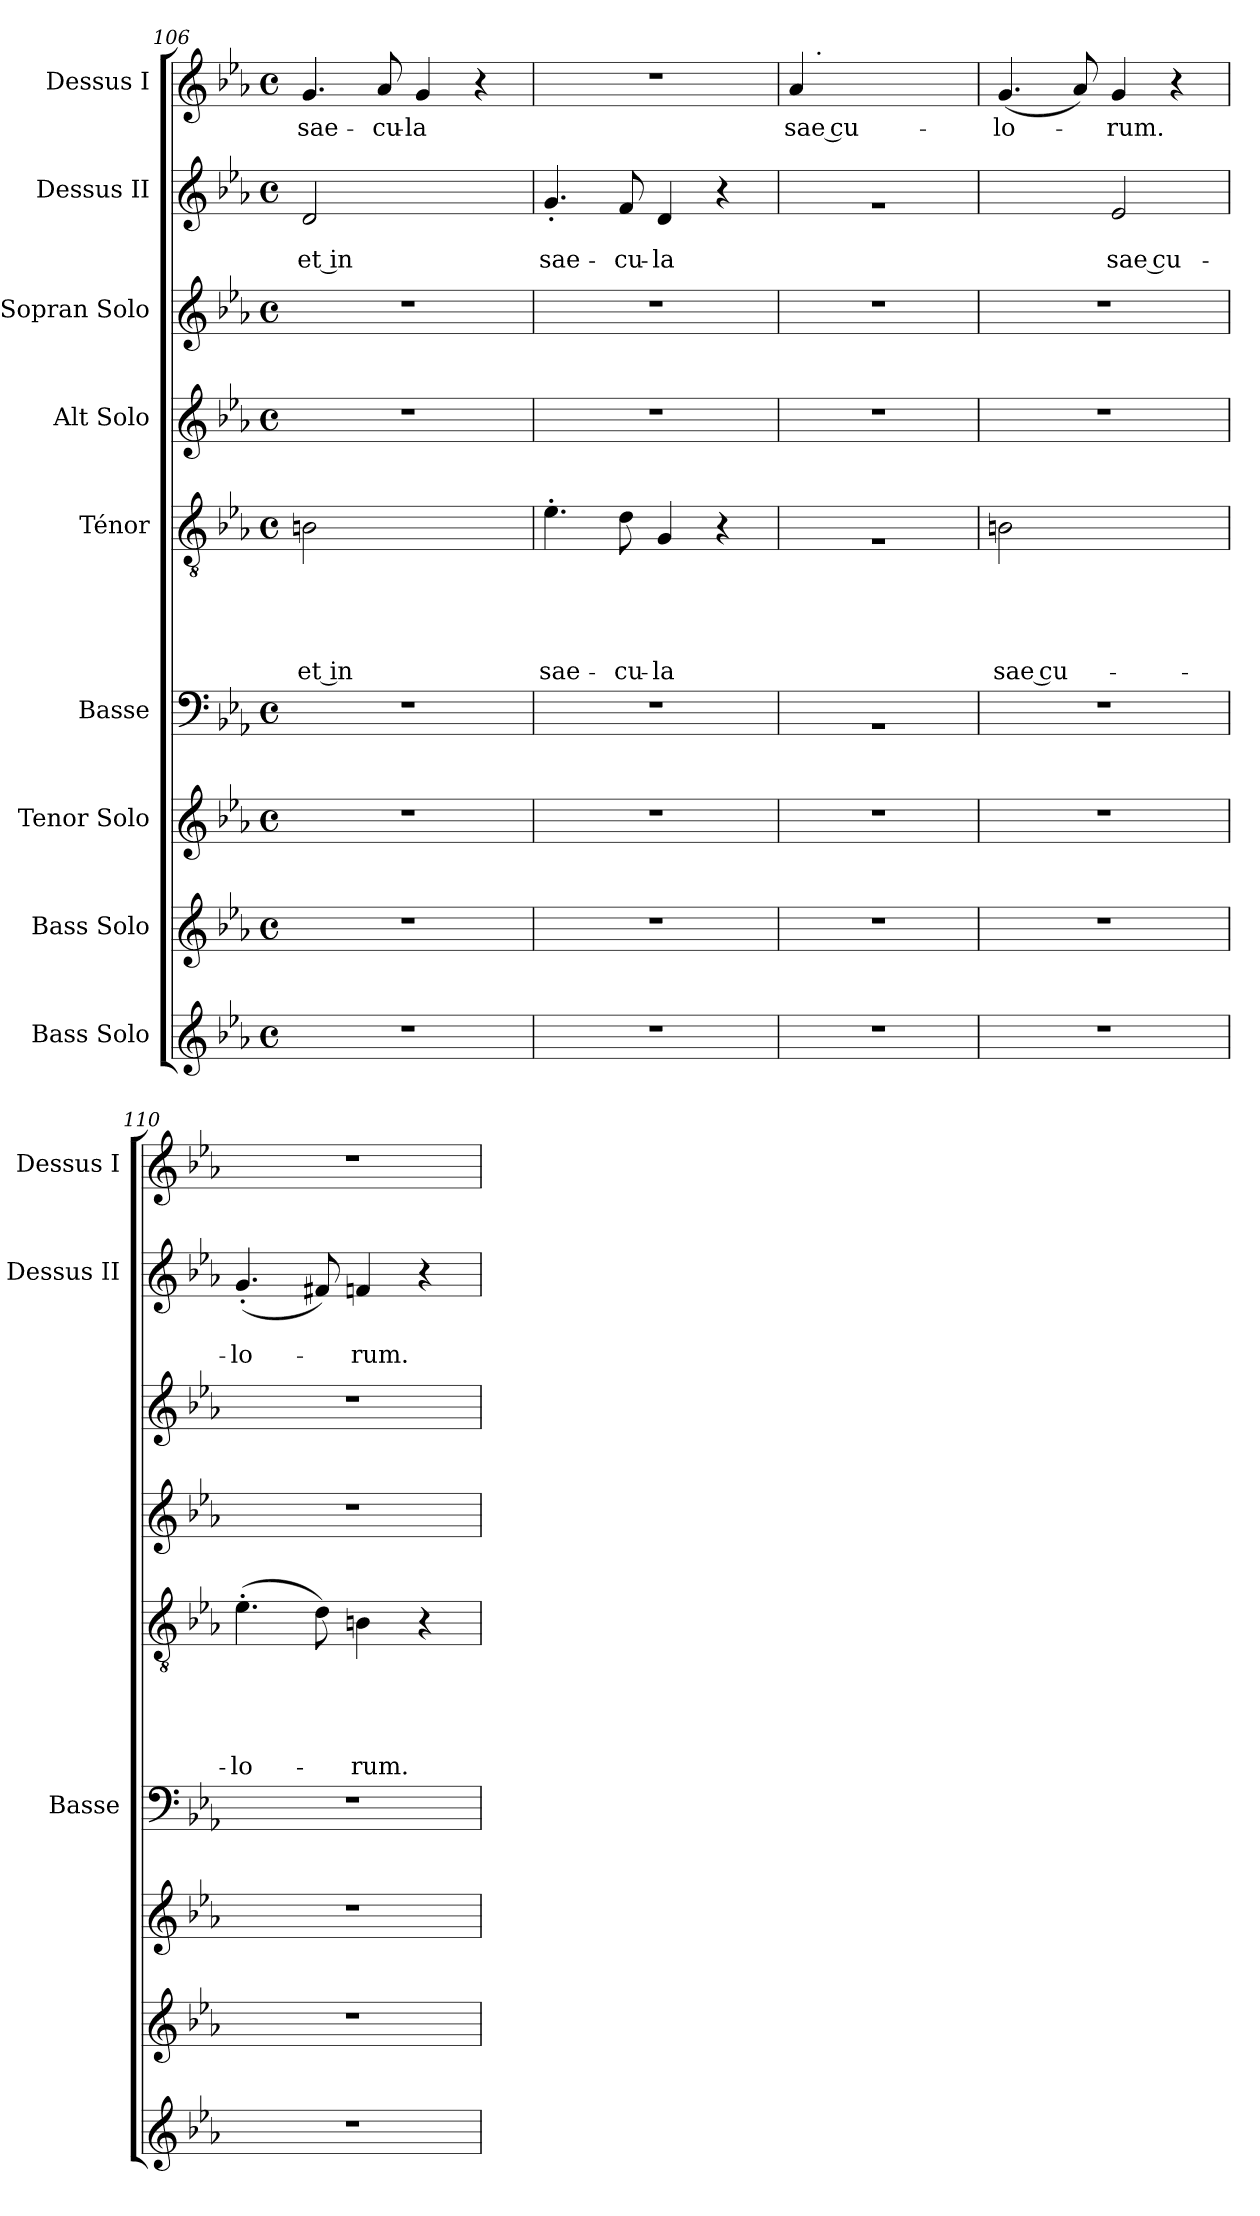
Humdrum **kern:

**kern	**kern	**kern	**kern	**kern	**text	**text	**text	**text	**text	**kern	**kern	**kern	**text	**text	**kern	**text
*part9	*part8	*part7	*part6	*part5	*part5	*part5	*part5	*part5	*part5	*part4	*part3	*part2	*part2	*part2	*part1	*part1
*staff9	*staff8	*staff7	*staff6	*staff5	*staff5	*staff5	*staff5	*staff5	*staff5	*staff4	*staff3	*staff2	*staff2	*staff2	*staff1	*staff1
*I"Bass Solo	*I"Bass Solo	*I"Tenor Solo	*I"Basse	*I"Ténor	*	*	*	*	*	*I"Alt Solo	*I"Sopran Solo	*I"Dessus II	*	*	*I"Dessus I	*
*	*	*	*I'Basse	*	*	*	*	*	*	*	*	*I'Dessus II	*	*	*I'Dessus I	*
*clefG2	*clefG2	*clefG2	*clefF4	*clefGv2	*	*	*	*	*	*clefG2	*clefG2	*clefG2	*	*	*clefG2	*
*ITrd7c12	*	*	*	*	*	*	*	*	*	*	*	*	*	*	*	*
*k[b-e-a-]	*k[b-e-a-]	*k[b-e-a-]	*k[b-e-a-]	*k[b-e-a-]	*	*	*	*	*	*k[b-e-a-]	*k[b-e-a-]	*k[b-e-a-]	*	*	*k[b-e-a-]	*
*E-:	*E-:	*E-:	*E-:	*E-:	*	*	*	*	*	*E-:	*E-:	*E-:	*	*	*E-:	*
*M4/4	*M4/4	*M4/4	*M4/4	*M4/4	*	*	*	*	*	*M4/4	*M4/4	*M4/4	*	*	*M4/4	*
*met(c)	*met(c)	*met(c)	*met(c)	*met(c)	*	*	*	*	*	*met(c)	*met(c)	*met(c)	*	*	*met(c)	*
=106	=106	=106	=106	=106	=106	=106	=106	=106	=106	=106	=106	=106	=106	=106	=106	=106
!	!	!	!	!	!	!	!	!	!LO:LY:b	!	!	!	!	!LO:LY:b	!	!LO:LY:b
1r	1r	1r	1r	2Bn\	.	.	.	.	et in	1r	1r	2d/	.	et in	4.g/	sae-
!	!	!	!	!	!	!	!	!	!	!	!	!	!	!	!	!LO:LY:b
.	.	.	.	.	.	.	.	.	.	.	.	.	.	.	8a-/	-cu-
!	!	!	!	!	!	!	!	!	!	!	!	!	!	!	!	!LO:LY:b
.	.	.	.	2ryy	.	.	.	.	.	.	.	2ryy	.	.	4g/	-la
.	.	.	.	.	.	.	.	.	.	.	.	.	.	.	4r	.
=107	=107	=107	=107	=107	=107	=107	=107	=107	=107	=107	=107	=107	=107	=107	=107	=107
!	!	!	!	!	!	!	!	!	!LO:LY:b	!	!	!	!	!LO:LY:b	!	!
1r	1r	1r	1r	4.e-'>\	.	.	.	.	sae-	1r	1r	4.g'</	.	sae-	1r	.
!	!	!	!	!	!	!	!	!	!LO:LY:b	!	!	!	!	!LO:LY:b	!	!
.	.	.	.	8d\	.	.	.	.	-cu-	.	.	8f/	.	-cu-	.	.
!	!	!	!	!	!	!	!	!	!LO:LY:b	!	!	!	!	!LO:LY:b	!	!
.	.	.	.	4G/	.	.	.	.	-la	.	.	4d/	.	-la	.	.
.	.	.	.	4r	.	.	.	.	.	.	.	4r	.	.	.	.
=108	=108	=108	=108	=108	=108	=108	=108	=108	=108	=108	=108	=108	=108	=108	=108	=108
!	!	!	!LO:N:vis=1	!LO:N:vis=1	!	!	!	!	!	!	!	!LO:N:vis=1	!	!	!	!LO:LY:b:rj
*	*	*	*	*	*	*	*	*	*	*	*	*	*	*	*^	*
1r	1r	1r	1rC	1rA	.	.	.	.	.	1r	1r	1ra	.	.	4a-/	16ryy	sae cu-
!	!	!	!	!	!	!	!	!	!	!	!	!	!	!	!	!LO:TX:a:t=.	!
.	.	.	.	.	.	.	.	.	.	.	.	.	.	.	.	2...ryy	.
.	.	.	.	.	.	.	.	.	.	.	.	.	.	.	2.ryy	.	.
=109	=109	=109	=109	=109	=109	=109	=109	=109	=109	=109	=109	=109	=109	=109	=109	=109	=109
!	!	!	!	!	!	!	!	!	!LO:LY:b	!	!	!	!	!	!	!	!LO:LY:b
*	*	*	*	*	*	*	*	*	*	*	*	*	*	*	*v	*v	*
1r	1r	1r	1r	2Bn\	.	.	.	.	sae cu-	1r	1r	2ryy	.	.	(<4.g/	-lo-
.	.	.	.	.	.	.	.	.	.	.	.	.	.	.	8a-/)	.
!	!	!	!	!	!	!	!	!	!	!	!	!	!	!LO:LY:b:rj	!	!LO:LY:b
.	.	.	.	2ryy	.	.	.	.	.	.	.	2e-/	.	sae cu-	4g/	-rum.
.	.	.	.	.	.	.	.	.	.	.	.	.	.	.	4r	.
=110	=110	=110	=110	=110	=110	=110	=110	=110	=110	=110	=110	=110	=110	=110	=110	=110
!	!	!	!	!	!	!	!	!	!LO:LY:b	!	!	!	!	!LO:LY:b	!	!
1r	1r	1r	1r	(>4.e-'>\	.	.	.	.	-lo-	1r	1r	(<4.g'</	.	-lo-	1r	.
.	.	.	.	8d\)	.	.	.	.	.	.	.	8f#X/)	.	.	.	.
!	!	!	!	!	!	!	!	!	!LO:LY:b	!	!	!	!	!LO:LY:b	!	!
.	.	.	.	4Bn\	.	.	.	.	-rum.	.	.	4fn/	.	-rum.	.	.
.	.	.	.	4r	.	.	.	.	.	.	.	4r	.	.	.	.
=	=	=	=	=	=	=	=	=	=	=	=	=	=	=	=	=
*-	*-	*-	*-	*-	*-	*-	*-	*-	*-	*-	*-	*-	*-	*-	*-	*-
